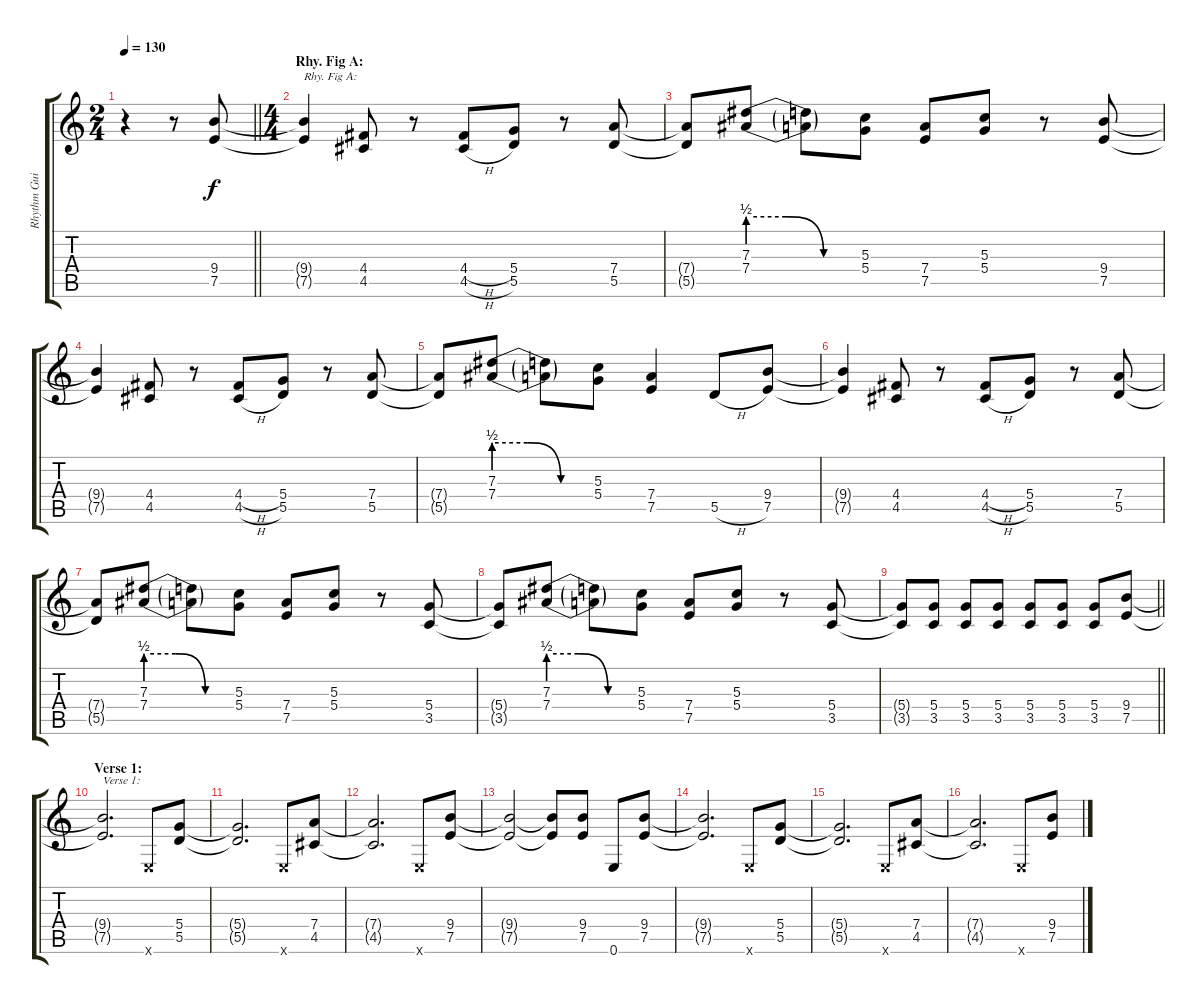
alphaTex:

\track ("Rhythm Guitar" "Rhythm Gui") {instrument distortionguitar}
\staff {score tabs}
\tuning (E4 B3 G3 D3 A2 E2) {hide}
\ts (2 4)
\tempo 130
\clef g2
\barLineRight lightlight
\ks c
r.4{dy f instrument distortionguitar} r.8 (9.4 7.5).8 |
\ts (4 4)
\section ("" "Rhy. Fig A:")
(9.4{t} 7.5{t}).4{txt "Rhy. Fig A:"} (4.4 4.5).8 r.8 (4.4{h} 4.5{h}).8 (5.4 5.5).8 r.8 (7.4 5.5).8 |
(7.4{t} 5.5{t}).8 (7.3{be (custom 0 2 20 2 40 0 60 0)} 7.4{be (custom 0 2 20 2 40 0 60 0)}).8 (7.3{t} 7.4{t}).8 (5.3 5.4).8 (7.4 7.5).8 (5.3 5.4).8 r.8 (9.4 7.5).8 |
(9.4{t} 7.5{t}).4 (4.4 4.5).8 r.8 (4.4{h} 4.5{h}).8 (5.4 5.5).8 r.8 (7.4 5.5).8 |
(7.4{t} 5.5{t}).8 (7.3{be (custom 0 2 20 2 40 0 60 0)} 7.4{be (custom 0 2 20 2 40 0 60 0)}).8 (7.3{t} 7.4{t}).8 (5.3 5.4).8 (7.4 7.5).4 5.5{h}.8 (9.4 7.5).8 |
(9.4{t} 7.5{t}).4 (4.4 4.5).8 r.8 (4.4{h} 4.5{h}).8 (5.4 5.5).8 r.8 (7.4 5.5).8 |
(7.4{t} 5.5{t}).8 (7.3{be (custom 0 2 20 2 40 0 60 0)} 7.4{be (custom 0 2 20 2 40 0 60 0)}).8 (7.3{t} 7.4{t}).8 (5.3 5.4).8 (7.4 7.5).8 (5.3 5.4).8 r.8 (5.4 3.5).8 |
(5.4{t} 3.5{t}).8 (7.3{be (custom 0 2 20 2 40 0 60 0)} 7.4{be (custom 0 2 20 2 40 0 60 0)}).8 (7.3{t} 7.4{t}).8 (5.3 5.4).8 (7.4 7.5).8 (5.3 5.4).8 r.8 (5.4 3.5).8 |
\barLineRight lightlight
(5.4{t} 3.5{t}).8 (5.4 3.5).8 (5.4 3.5).8 (5.4 3.5).8 (5.4 3.5).8 (5.4 3.5).8 (5.4 3.5).8 (9.4 7.5).8 |
\section ("" "Verse 1:")
(9.4{t} 7.5{t}).2{d txt "Verse 1:"} 0.6{x}.8 (5.4 5.5).8 |
(5.4{t} 5.5{t}).2{d} 0.6{x}.8 (7.4 4.5).8 |
(7.4{t} 4.5{t}).2{d} 0.6{x}.8 (9.4 7.5).8 |
(9.4{t} 7.5{t}).2 (9.4{t} 7.5{t}).8 (9.4 7.5).8 0.6.8 (9.4 7.5).8 |
(9.4{t} 7.5{t}).2{d} 0.6{x}.8 (5.4 5.5).8 |
(5.4{t} 5.5{t}).2{d} 0.6{x}.8 (7.4 4.5).8 |
(7.4{t} 4.5{t}).2{d} 0.6{x}.8 (9.4 7.5).8
